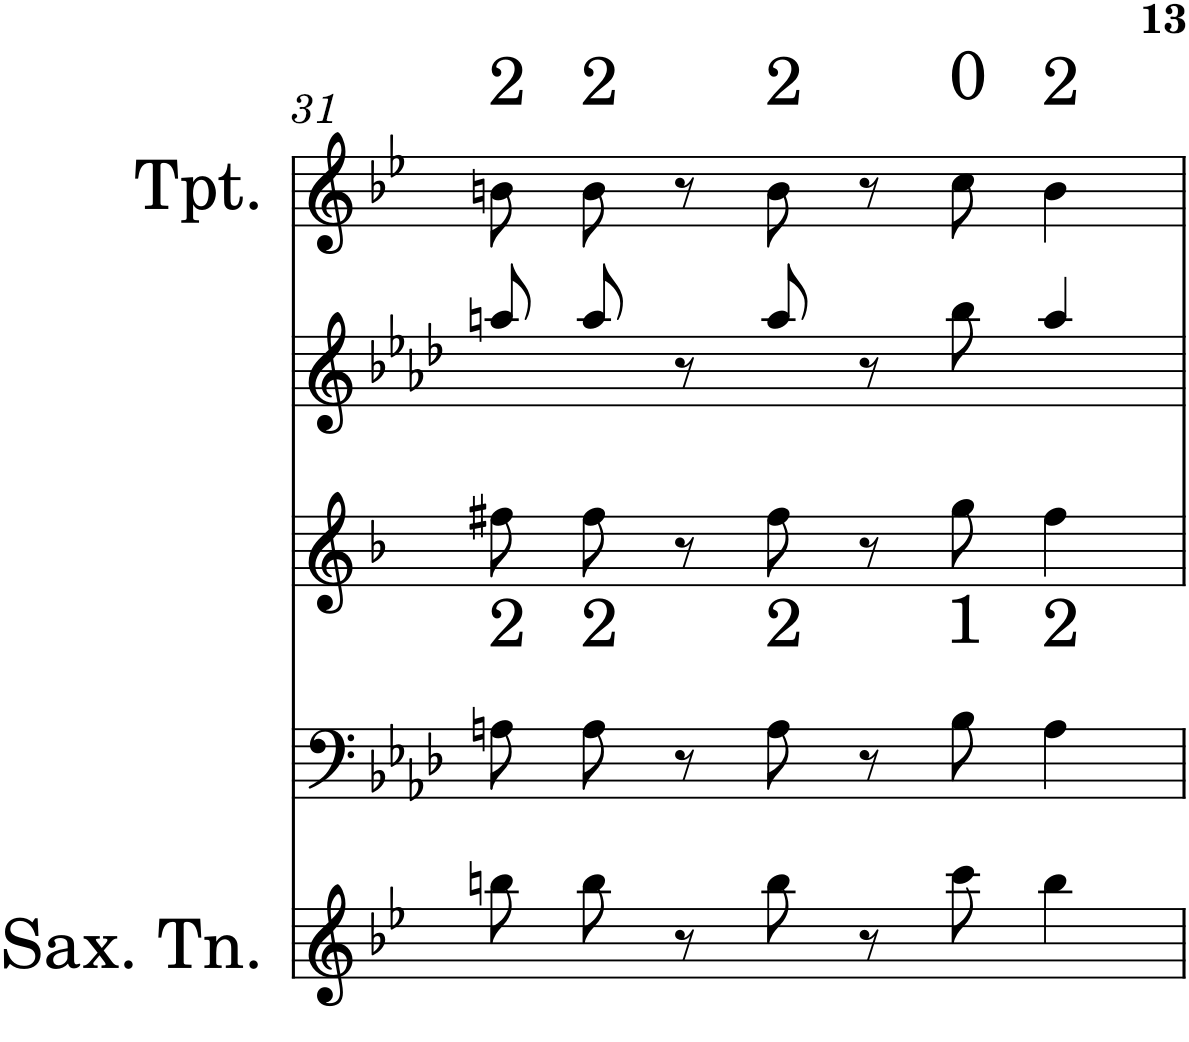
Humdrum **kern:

**kern	**kern	**kern	**kern	**kern
*part5	*part4	*part3	*part2	*part1
*staff5	*staff4	*staff3	*staff2	*staff1
*I"Saxofone Tenor	*I"Trombone	*I"Saxofone Alto	*I"Flauta	*I"Trumpet in Bb
*I'Sax. Tn.	*I'Trb	*	*I'Fl	*I'Tpt.
!!LO:PB:g=z
*clefG2	*clefF4	*clefG2	*clefG2	*clefG2
*Trd8c14	*	*Trd5c9	*	*Trd1c2
*k[b-e-]	*k[b-e-a-d-]	*k[b-]	*k[b-e-a-d-]	*k[b-e-]
*B-:	*A-:	*F:	*A-:	*B-:
*M4/4	*M4/4	*M4/4	*M4/4	*M4/4
=31	=31	=31	=31	=31
!	!	!	!	!LO:TX:a:t=2
!	!LO:TX:a:t=2	!	!	!
8bbn\L	8An\L	8ff#X\L	8aan/L	8bn\L
!	!	!	!	!LO:TX:a:t=2
!	!LO:TX:a:t=2	!	!	!
8bb\J	8A\J	8ff#\J	8aa/J	8b\J
8r	8r	8r	8r	8r
!	!	!	!	!LO:TX:a:t=2
!	!LO:TX:a:t=2	!	!	!
8bb\	8A\	8ff#\	8aa/	8b\
8r	8r	8r	8r	8r
!	!	!	!	!LO:TX:a:t=0
!	!LO:TX:a:t=1	!	!	!
8ccc\	8B-\	8gg\	8bb-\	8cc\
!	!	!	!	!LO:TX:a:t=2
!	!LO:TX:a:t=2	!	!	!
4bb\	4A\	4ff#\	4aa/	4b\
=	=	=	=	=
*-	*-	*-	*-	*-
